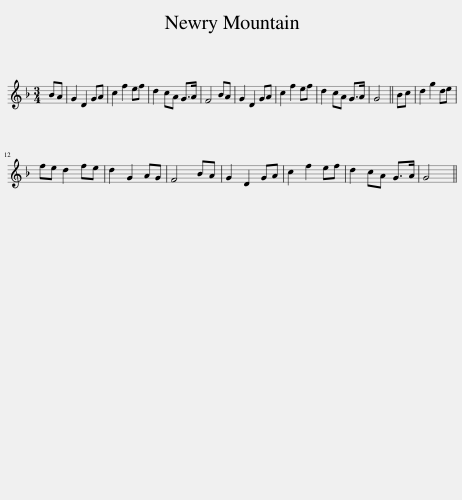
X:1
L:1/8
M:3/4
I:linebreak $
K:F
V:1 treble
V:1
 BA | G2 D2 GA | c2 f2 ef | d2 cA G>A | F4 BA | %5
 G2 D2 GA | c2 f2 ef | d2 cA G>A | G4 || Bc | %10
 d2 g2 de |$ fe d2 fe | d2 G2 AG | F4 BA | G2 D2 GA | %15
 c2 f2 ef | d2 cA G>A | G4 || %18
